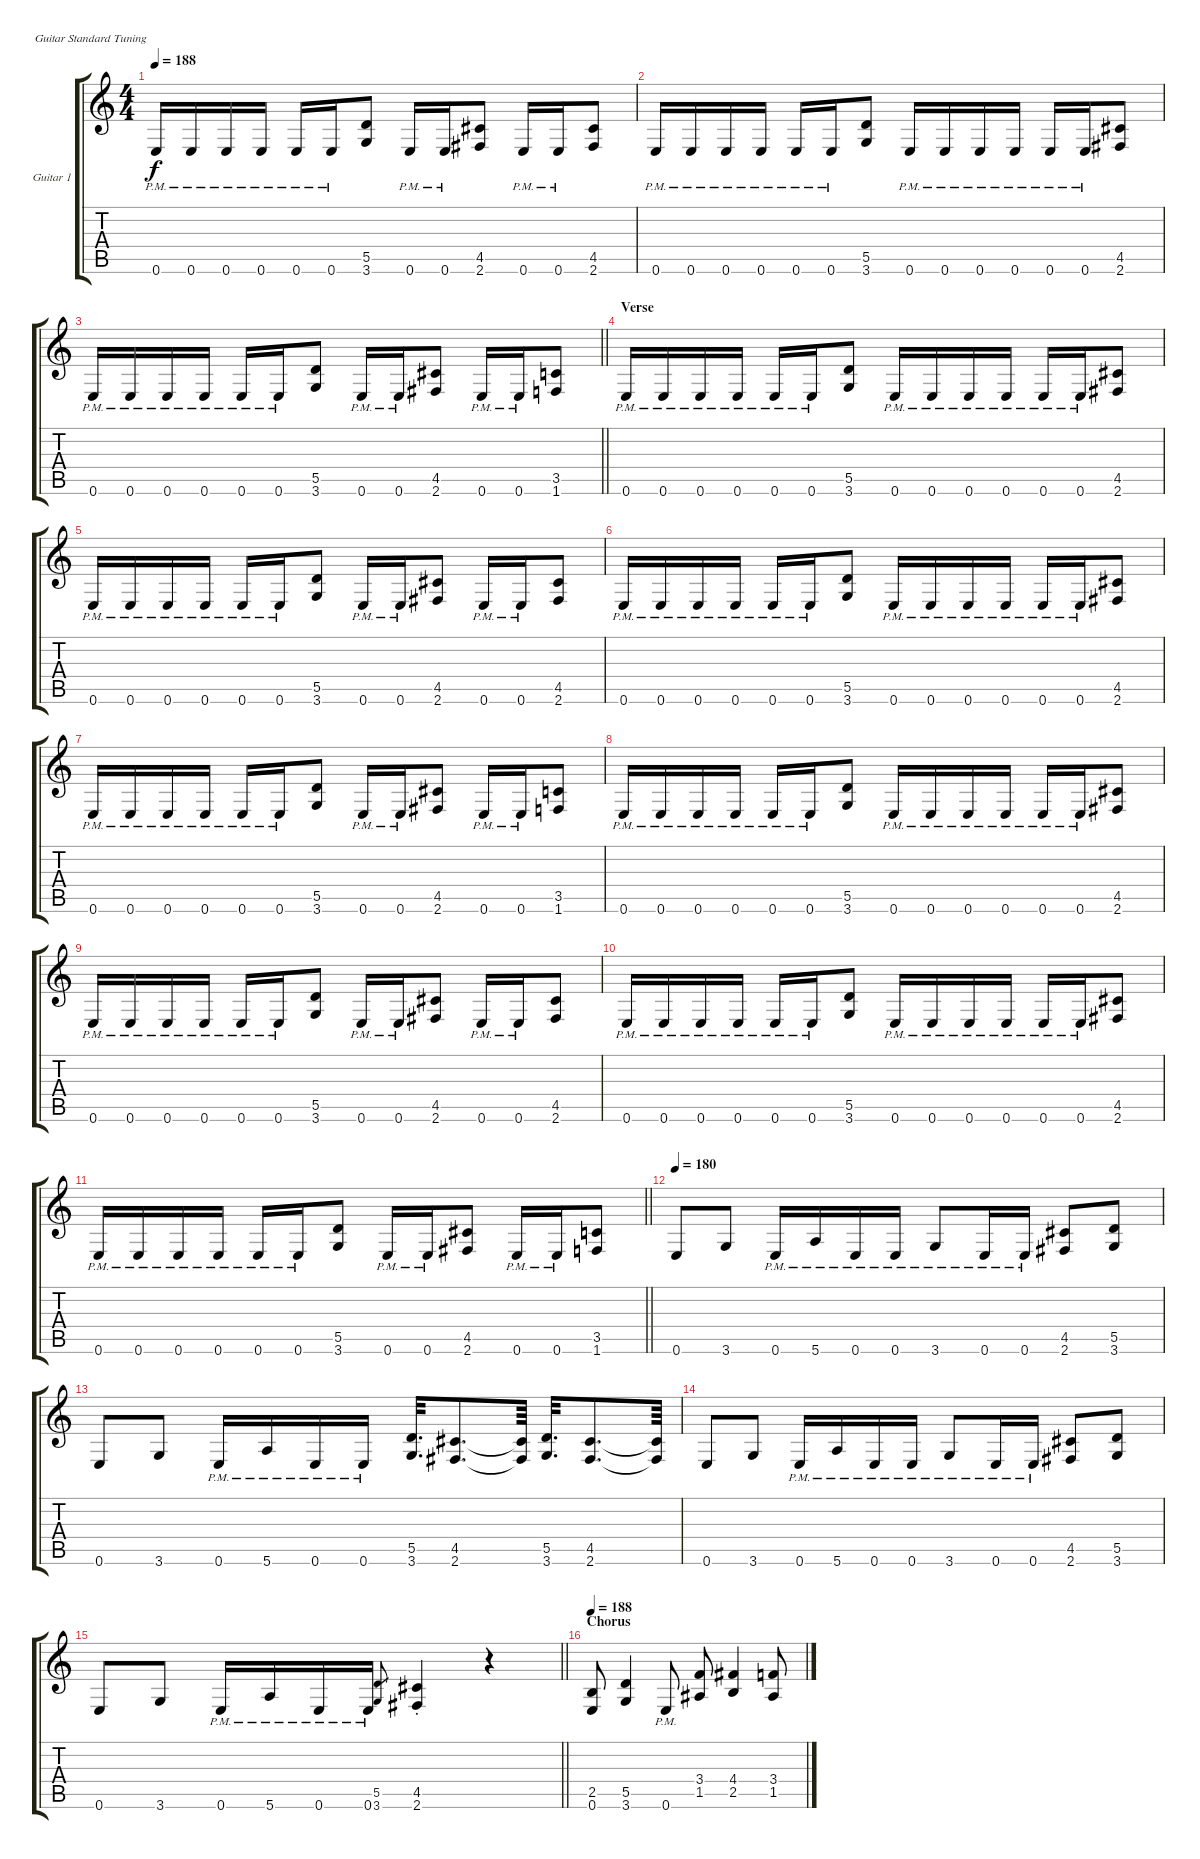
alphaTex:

\bracketExtendMode groupsimilarinstruments
\firstSystemTrackNameOrientation horizontal
\otherSystemsTrackNameOrientation horizontal
\track ("Guitar 1" "Guitar 1") {instrument overdrivenguitar}
\staff {score tabs}
\tuning (E4 B3 G3 D3 A2 E2)
\ts (4 4)
\tempo 188
\clef g2
\ks c
0.6{pm}.16{dy f} 0.6{pm}.16 0.6{pm}.16 0.6{pm}.16 0.6{pm}.16 0.6{pm}.16 (5.5 3.6).8 0.6{pm}.16 0.6{pm}.16 (4.5 2.6).8 0.6{pm}.16 0.6{pm}.16 (4.5 2.6).8 |
0.6{pm}.16 0.6{pm}.16 0.6{pm}.16 0.6{pm}.16 0.6{pm}.16 0.6{pm}.16 (5.5 3.6).8 0.6{pm}.16 0.6{pm}.16 0.6{pm}.16 0.6{pm}.16 0.6{pm}.16 0.6{pm}.16 (4.5 2.6).8 |
\barLineRight lightlight
0.6{pm}.16 0.6{pm}.16 0.6{pm}.16 0.6{pm}.16 0.6{pm}.16 0.6{pm}.16 (5.5 3.6).8 0.6{pm}.16 0.6{pm}.16 (4.5 2.6).8 0.6{pm}.16 0.6{pm}.16 (3.5 1.6).8 |
\section ("" "Verse")
0.6{pm}.16 0.6{pm}.16 0.6{pm}.16 0.6{pm}.16 0.6{pm}.16 0.6{pm}.16 (5.5 3.6).8 0.6{pm}.16 0.6{pm}.16 0.6{pm}.16 0.6{pm}.16 0.6{pm}.16 0.6{pm}.16 (4.5 2.6).8 |
0.6{pm}.16 0.6{pm}.16 0.6{pm}.16 0.6{pm}.16 0.6{pm}.16 0.6{pm}.16 (5.5 3.6).8 0.6{pm}.16 0.6{pm}.16 (4.5 2.6).8 0.6{pm}.16 0.6{pm}.16 (4.5 2.6).8 |
0.6{pm}.16 0.6{pm}.16 0.6{pm}.16 0.6{pm}.16 0.6{pm}.16 0.6{pm}.16 (5.5 3.6).8 0.6{pm}.16 0.6{pm}.16 0.6{pm}.16 0.6{pm}.16 0.6{pm}.16 0.6{pm}.16 (4.5 2.6).8 |
0.6{pm}.16 0.6{pm}.16 0.6{pm}.16 0.6{pm}.16 0.6{pm}.16 0.6{pm}.16 (5.5 3.6).8 0.6{pm}.16 0.6{pm}.16 (4.5 2.6).8 0.6{pm}.16 0.6{pm}.16 (3.5 1.6).8 |
0.6{pm}.16 0.6{pm}.16 0.6{pm}.16 0.6{pm}.16 0.6{pm}.16 0.6{pm}.16 (5.5 3.6).8 0.6{pm}.16 0.6{pm}.16 0.6{pm}.16 0.6{pm}.16 0.6{pm}.16 0.6{pm}.16 (4.5 2.6).8 |
0.6{pm}.16 0.6{pm}.16 0.6{pm}.16 0.6{pm}.16 0.6{pm}.16 0.6{pm}.16 (5.5 3.6).8 0.6{pm}.16 0.6{pm}.16 (4.5 2.6).8 0.6{pm}.16 0.6{pm}.16 (4.5 2.6).8 |
0.6{pm}.16 0.6{pm}.16 0.6{pm}.16 0.6{pm}.16 0.6{pm}.16 0.6{pm}.16 (5.5 3.6).8 0.6{pm}.16 0.6{pm}.16 0.6{pm}.16 0.6{pm}.16 0.6{pm}.16 0.6{pm}.16 (4.5 2.6).8 |
\barLineRight lightlight
0.6{pm}.16 0.6{pm}.16 0.6{pm}.16 0.6{pm}.16 0.6{pm}.16 0.6{pm}.16 (5.5 3.6).8 0.6{pm}.16 0.6{pm}.16 (4.5 2.6).8 0.6{pm}.16 0.6{pm}.16 (3.5 1.6).8 |
\tempo 180
0.6.8 3.6.8 0.6{pm}.16 5.6{pm}.16 0.6{pm}.16 0.6{pm}.16 3.6{pm}.8 0.6{pm}.16 0.6{pm}.16 (2.6 4.5).8 (3.6 5.5).8 |
0.6.8 3.6.8 0.6{pm}.16 5.6{pm}.16 0.6{pm}.16 0.6{pm}.16 (5.5 3.6).32{d} (4.5 2.6).8{d} (4.5{t} 2.6{t}).64 (5.5 3.6).32{d} (4.5 2.6).8{d} (4.5{t} 2.6{t}).64 |
0.6.8 3.6.8 0.6{pm}.16 5.6{pm}.16 0.6{pm}.16 0.6{pm}.16 3.6{pm}.8 0.6{pm}.16 0.6{pm}.16 (2.6 4.5).8 (3.6 5.5).8 |
\barLineRight lightlight
0.6.8 3.6.8 0.6{pm}.16 5.6{pm}.16 0.6{pm}.16 0.6{pm}.16 (5.5 3.6).8{gr} (4.5{st} 2.6{st}).4 r.4 |
\section ("" "Chorus")
\tempo 188
(2.5 0.6).8 (5.5 3.6).4 0.6{pm}.8 (3.4 1.5).8 (4.4 2.5).4 (3.4 1.5).8
